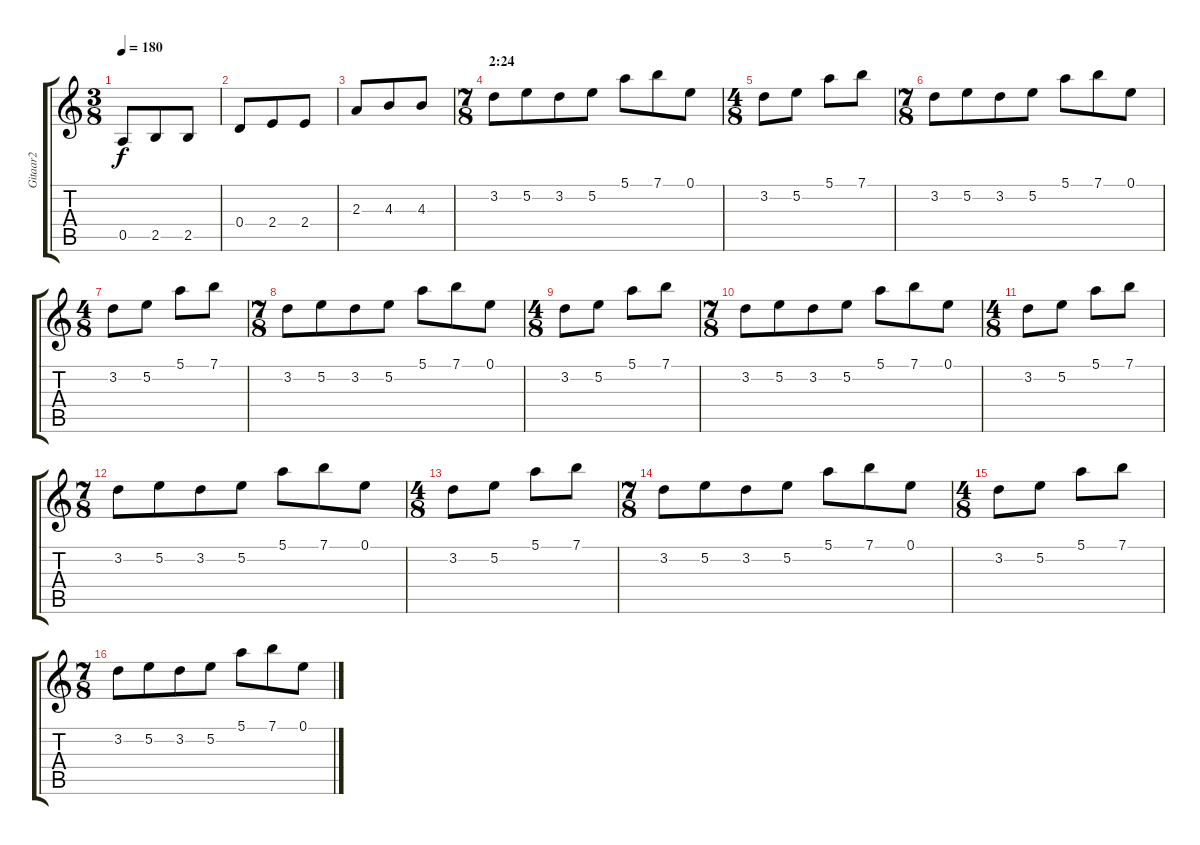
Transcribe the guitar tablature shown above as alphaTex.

\track ("Gitaar2" "Gitaar2") {instrument distortionguitar}
\staff {score tabs}
\tuning (E4 B3 G3 D3 A2 D2) {hide}
\ts (3 8)
\tempo 180
\clef g2
\ks c
0.5.8{dy f} 2.5.8 2.5.8 |
0.4.8 2.4.8 2.4.8 |
2.3.8 4.3.8 4.3.8 |
\ts (7 8)
\section ("" "2:24")
3.2.8 5.2.8 3.2.8 5.2.8 5.1.8 7.1.8 0.1.8 |
\ts (4 8)
3.2.8 5.2.8 5.1.8 7.1.8 |
\ts (7 8)
3.2.8 5.2.8 3.2.8 5.2.8 5.1.8 7.1.8 0.1.8 |
\ts (4 8)
3.2.8 5.2.8 5.1.8 7.1.8 |
\ts (7 8)
3.2.8 5.2.8 3.2.8 5.2.8 5.1.8 7.1.8 0.1.8 |
\ts (4 8)
3.2.8 5.2.8 5.1.8 7.1.8 |
\ts (7 8)
3.2.8 5.2.8 3.2.8 5.2.8 5.1.8 7.1.8 0.1.8 |
\ts (4 8)
3.2.8 5.2.8 5.1.8 7.1.8 |
\ts (7 8)
3.2.8 5.2.8 3.2.8 5.2.8 5.1.8 7.1.8 0.1.8 |
\ts (4 8)
3.2.8 5.2.8 5.1.8 7.1.8 |
\ts (7 8)
3.2.8 5.2.8 3.2.8 5.2.8 5.1.8 7.1.8 0.1.8 |
\ts (4 8)
3.2.8 5.2.8 5.1.8 7.1.8 |
\ts (7 8)
3.2.8 5.2.8 3.2.8 5.2.8 5.1.8 7.1.8 0.1.8
